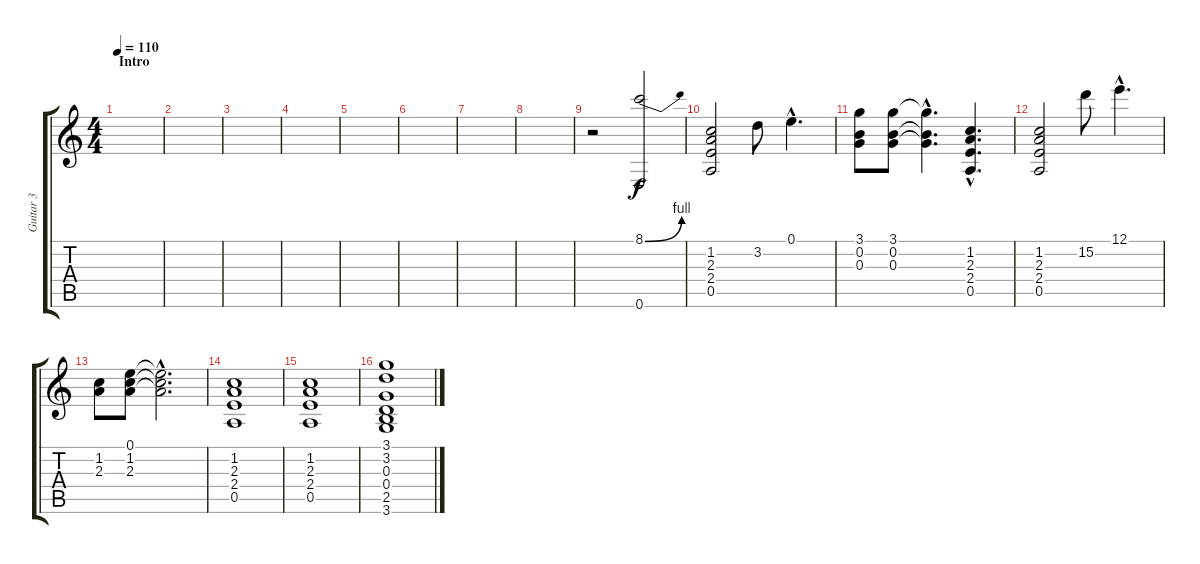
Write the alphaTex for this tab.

\track ("Guitar 3" "Guitar 3") {instrument distortionguitar}
\staff {score tabs}
\tuning (E4 B3 G3 D3 A2 E2) {hide}
\ts (4 4)
\section ("" "Intro")
\tempo 110
\clef g2
\ks c
|
|
|
|
|
|
|
|
r.2 (8.1{be (bend 0 0 60 4)} 0.6).2 |
(1.2 2.3 2.4 0.5).2{dy f} 3.2.8 0.1{hac}.4{d} |
(3.1 0.2 0.3).8 (3.1 0.2 0.3).8 (3.1{hac t} 0.2{hac t} 0.3{hac t}).4{d} (1.2{hac} 2.3{hac} 2.4{hac} 0.5{hac}).4{d} |
(1.2 2.3 2.4 0.5).2 15.2.8 12.1{hac}.4{d} |
(1.2 2.3).8 (0.1 1.2 2.3).8 (0.1{hac t} 1.2{hac t} 2.3{hac t}).2{d} |
(1.2 2.3 2.4 0.5).1 |
(1.2 2.3 2.4 0.5).1 |
(3.1 3.2 0.3 0.4 2.5 3.6).1
